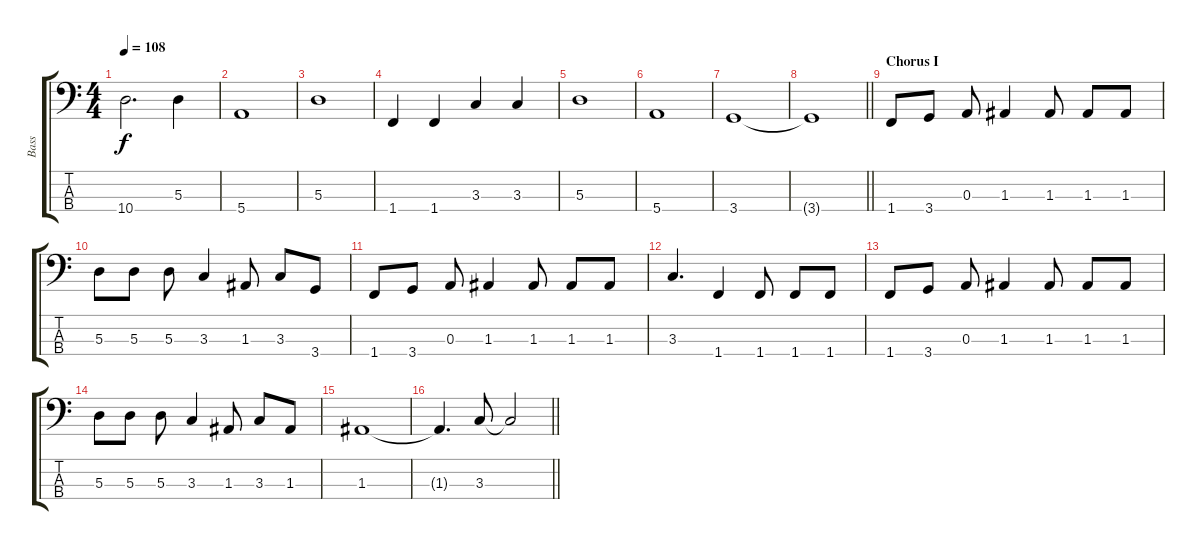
\track ("Bass" "Bass") {instrument electricbassfinger}
\staff {score tabs}
\tuning (G2 D2 A1 E1) {hide}
\ts (4 4)
\tempo 108
\clef f4
\ks c
10.4.2{d dy f} 5.3.4 |
5.4.1 |
5.3.1 |
1.4.4 1.4.4 3.3.4 3.3.4 |
5.3.1 |
5.4.1 |
3.4.1 |
\barLineRight lightlight
3.4{t}.1 |
\section ("" "Chorus I")
1.4.8 3.4.8 0.3.8 1.3.4 1.3.8 1.3.8 1.3.8 |
5.3.8 5.3.8 5.3.8 3.3.4 1.3.8 3.3.8 3.4.8 |
1.4.8 3.4.8 0.3.8 1.3.4 1.3.8 1.3.8 1.3.8 |
3.3.4{d} 1.4.4 1.4.8 1.4.8 1.4.8 |
1.4.8 3.4.8 0.3.8 1.3.4 1.3.8 1.3.8 1.3.8 |
5.3.8 5.3.8 5.3.8 3.3.4 1.3.8 3.3.8 1.3.8 |
1.3.1 |
\barLineRight lightlight
1.3{t}.4{d} 3.3.8 3.3{t}.2
